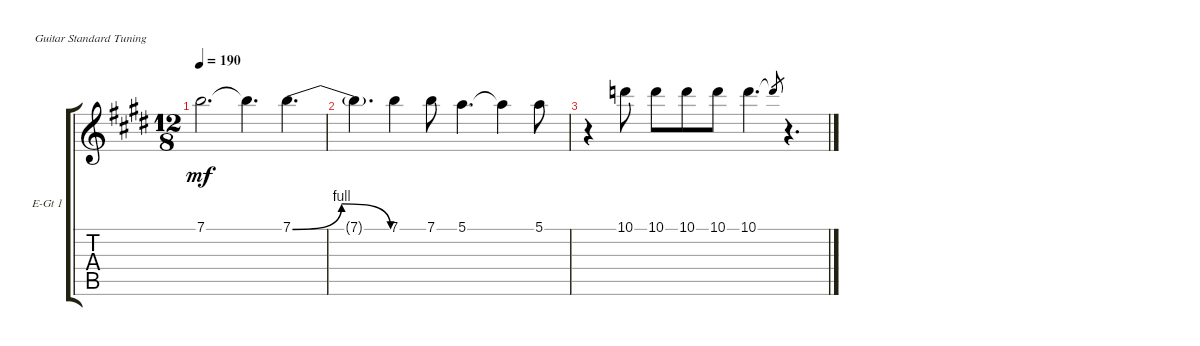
\defaultSystemsLayout 4
\bracketExtendMode groupsimilarinstruments
\firstSystemTrackNameOrientation horizontal
\otherSystemsTrackNameOrientation horizontal
\track ("Electric Guitar 1" "E-Gt 1") {instrument electricguitarclean}
\staff {score tabs}
\tuning (E4 B3 G3 D3 A2 E2)
\ts (12 8)
\tempo 190
\clef g2
\ks c#minor
7.1.2{d dy mf} 7.1{t}.4{d} 7.1{be (bendrelease 0 0 10.799999999999999 4 39.6 4 51 0)}.4{d} |
7.1{t}.4{d} 7.1.4 7.1.8 5.1.4{d} 5.1{t}.4 5.1.8 |
r.4 10.1.8 10.1.8 10.1.8 10.1.8 10.1.4{d} 10.1{t}.8{gr} r.4{d}
